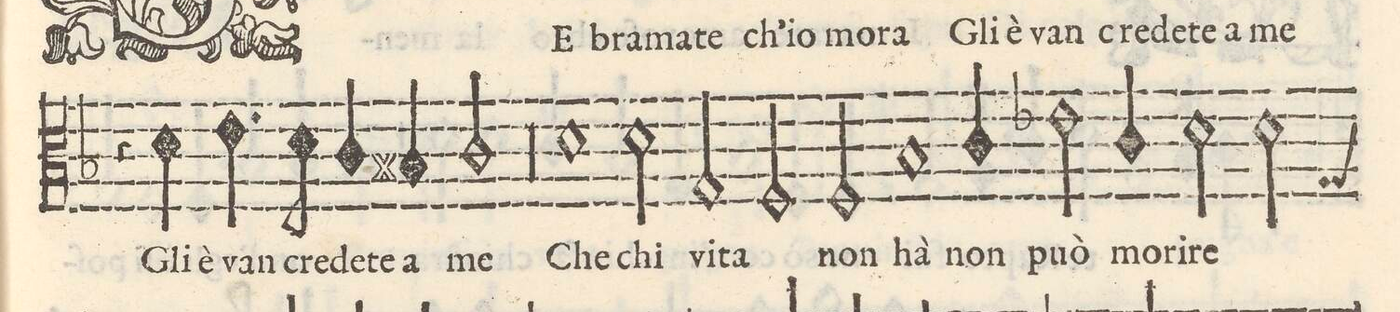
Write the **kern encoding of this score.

**kern	**text
*I"TENORE	*
*clefC3	*
*k[b-]	*
*M2/1	*
4r	.
4d\	Gli è
4.e\	van
8d\	cre-
4c/	-de-
4Bn/	te a
2c/	me
=8-	=8-
00r	.
=9-	=9-
=10-	=10-
1d	Che
2d\	chi
2G/	vi-
=11-	=11-
2F/	-ta
2F/	non
1B-	hà
=12-	=12-
4c/	non
2e-X\	può
4c/	mo-
2d\	-ri-
2d\	-re
=13-	=13-
*-	*-
